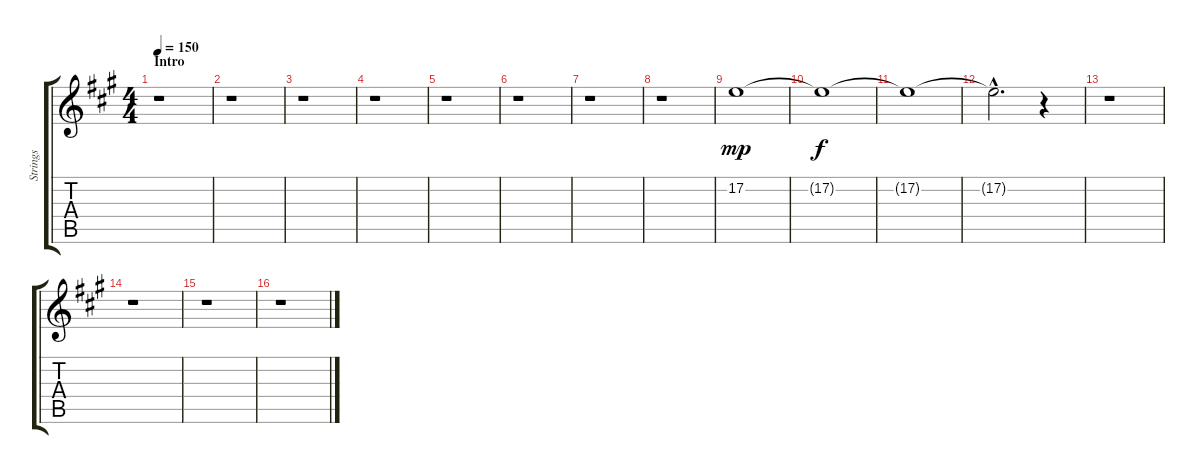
\track ("Strings" "Strings") {instrument stringensemble1}
\staff {score tabs}
\tuning (E4 B3 G3 D3 A2 E2) {hide}
\ts (4 4)
\section ("" "Intro")
\tempo 150
\clef g2
\ks a
r.1{dy mp instrument stringensemble1} |
r.1 |
r.1 |
r.1 |
r.1 |
r.1 |
r.1 |
r.1 |
17.2.1 |
17.2{t}.1{dy f} |
17.2{t}.1 |
17.2{hac t}.2{d} r.4 |
r.1 |
r.1 |
r.1 |
r.1
